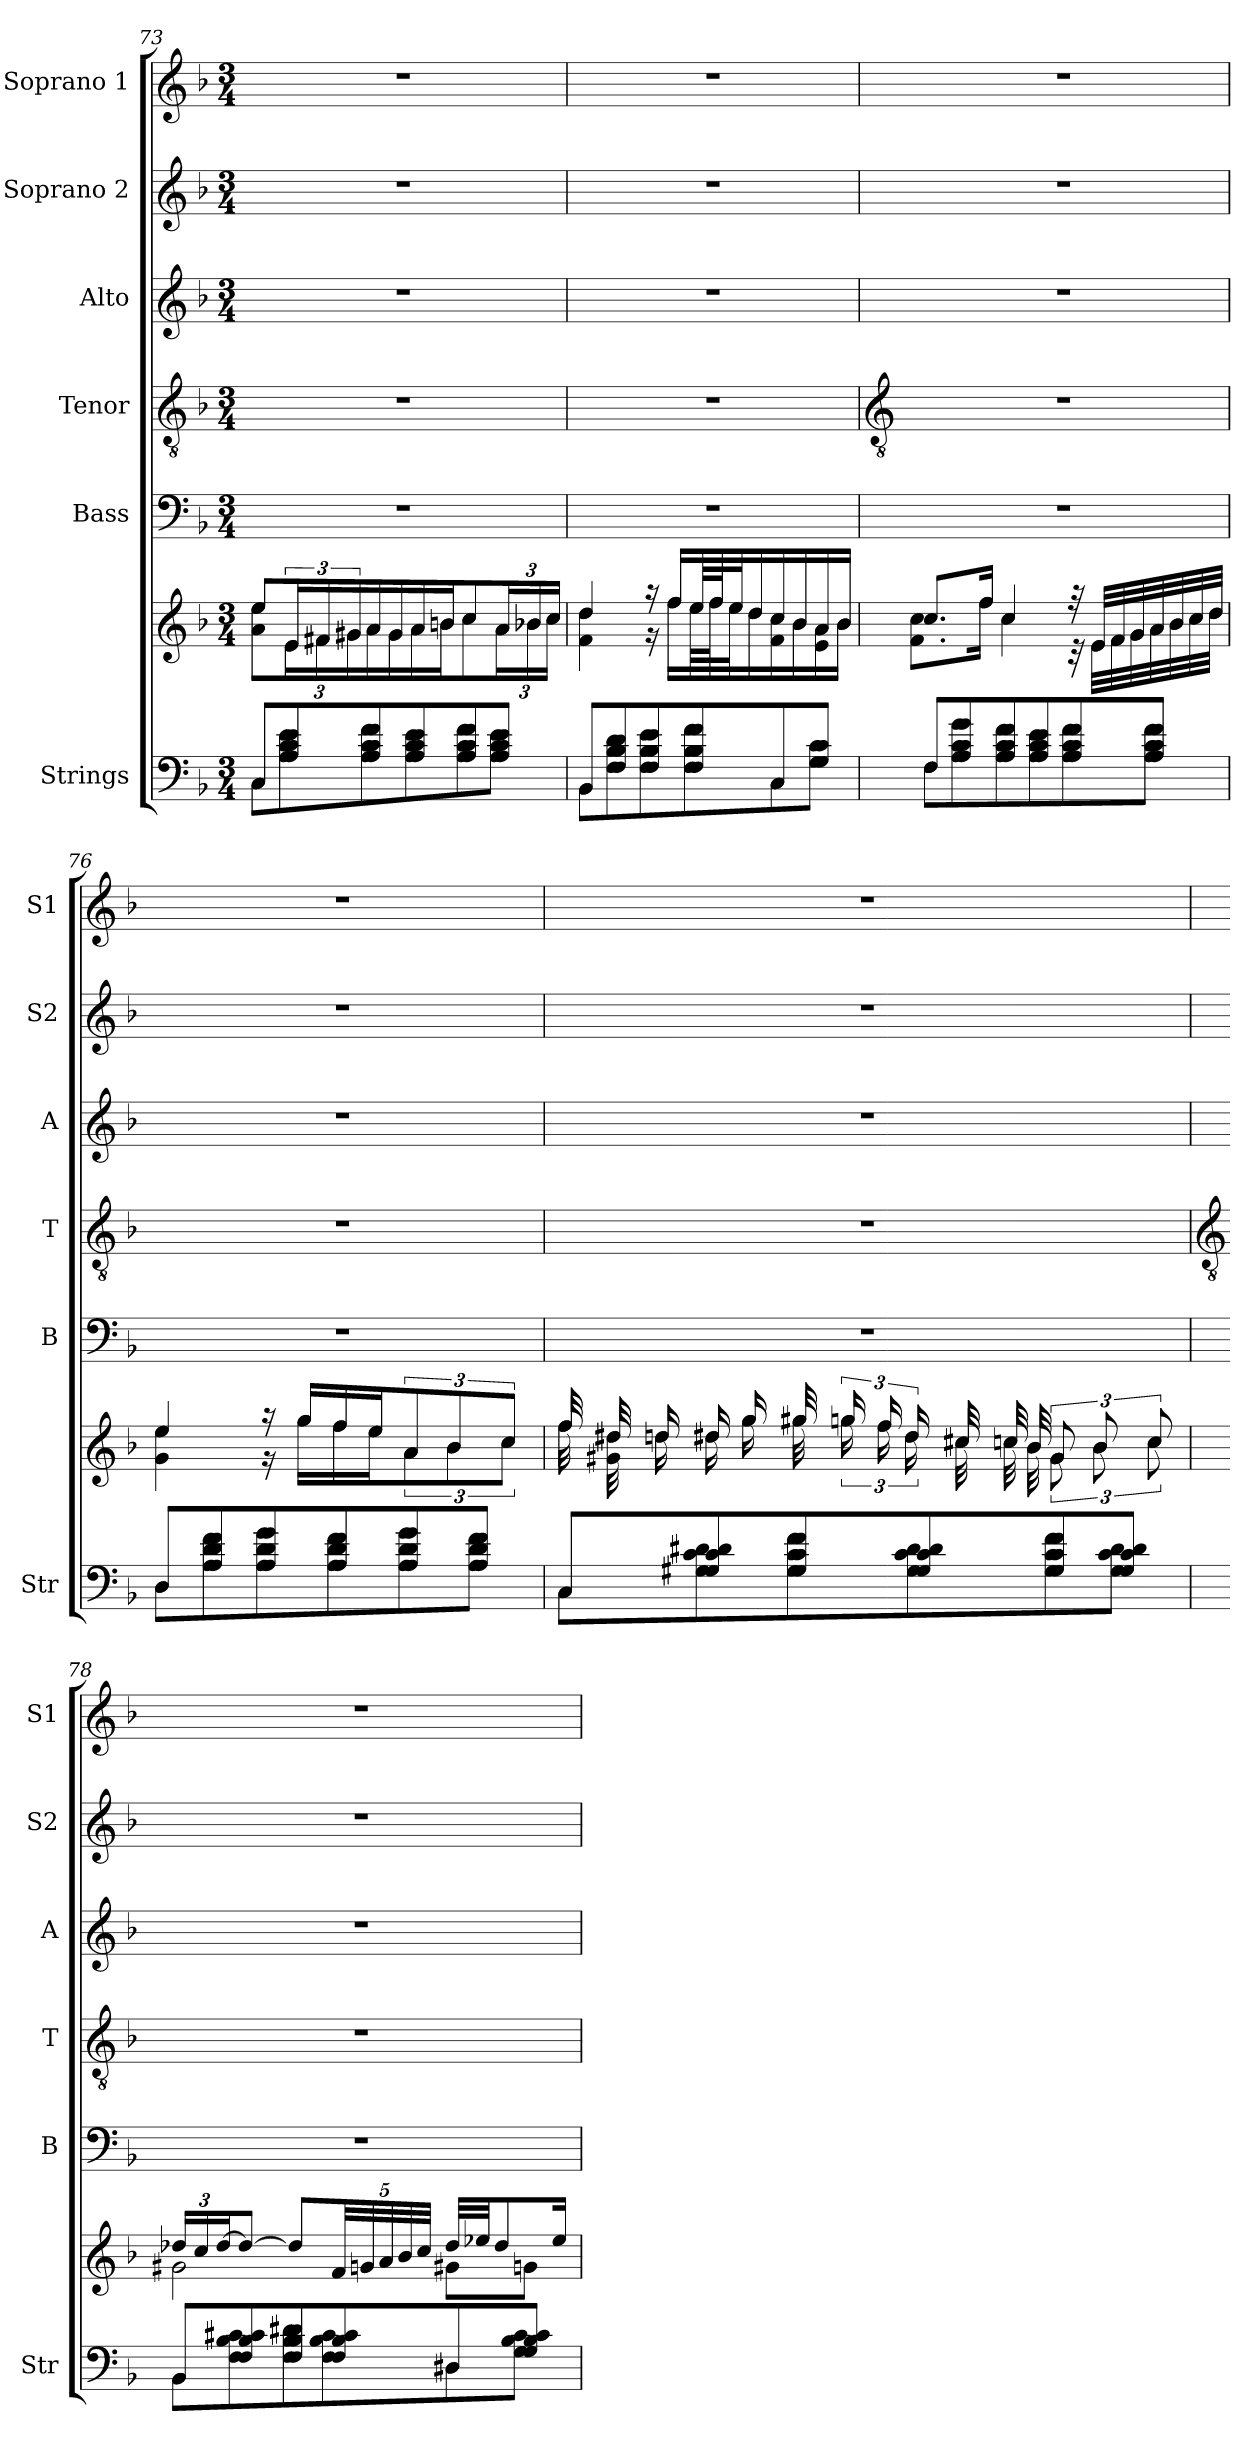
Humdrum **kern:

**kern	**kern	**kern	**kern	**kern	**kern	**kern
*part6	*part6	*part5	*part4	*part3	*part2	*part1
*staff7	*staff6	*staff5	*staff4	*staff3	*staff2	*staff1
*I"Strings	*	*I"Bass	*I"Tenor	*I"Alto	*I"Soprano 2	*I"Soprano 1
*I'Str	*	*I'B	*I'T	*I'A	*I'S2	*I'S1
*clefF4	*clefG2	*clefF4	*clefGv2	*clefG2	*clefG2	*clefG2
*k[b-]	*k[b-]	*k[b-]	*k[b-]	*k[b-]	*k[b-]	*k[b-]
*F:	*F:	*F:	*F:	*F:	*F:	*F:
*M3/4	*M3/4	*M3/4	*M3/4	*M3/4	*M3/4	*M3/4
=73	=73	=73	=73	=73	=73	=73
*^	*^	*	*	*	*	*
8C/L	8C\L	8ee/L	8a\ 8ee\L	2.r	2.r	2.r	2.r	2.r
8A/ 8c/ 8e/	8A\ 8c\ 8e\	24e/L	24e\L	.	.	.	.	.
.	.	24f#X/	24f#\	.	.	.	.	.
.	.	24g#X/	24g#\	.	.	.	.	.
8A/ 8c/ 8f/	8A\ 8c\ 8f\	16a/	16a\	.	.	.	.	.
.	.	16g#/	16g#\	.	.	.	.	.
8A/ 8c/ 8e/	8A\ 8c\ 8e\	16a/	16a\	.	.	.	.	.
.	.	16bn/J	16b\J	.	.	.	.	.
8A/ 8c/ 8f/	8A\ 8c\ 8f\	8cc/	8cc\	.	.	.	.	.
*	*	*Xbrackettup	*	*	*	*	*	*
8A/ 8c/ 8e/J	8A\ 8c\ 8e\J	24a/L	24a\L	.	.	.	.	.
.	.	24b-X/	24b-\	.	.	.	.	.
.	.	24cc/JJ	24cc\JJ	.	.	.	.	.
!!LO:PB:g=z
=74	=74	=74	=74	=74	=74	=74	=74	=74
8BB-/L	8BB-\L	4dd/	4f\ 4dd\	2.r	2.r	2.r	2.r	2.r
8F/ 8B-/ 8d/	8F\ 8B-\ 8d\	.	.	.	.	.	.	.
8F/ 8B-/ 8e/	8F\ 8B-\ 8e\	16r	16r	.	.	.	.	.
.	.	16ff/LL	16ff\LL	.	.	.	.	.
8F/ 8B-/ 8f/	8F\ 8B-\ 8f\	64ee/LL	64ee\LL	.	.	.	.	.
.	.	64ff/J	64ff\J	.	.	.	.	.
.	.	32ee/J	32ee\J	.	.	.	.	.
.	.	16dd/	16dd\	.	.	.	.	.
8C/	8C\	16cc/	16f\ 16cc\	.	.	.	.	.
.	.	16b-/	16b-\	.	.	.	.	.
8G/ 8c/J	8G\ 8c\J	16a/	16e\ 16a\	.	.	.	.	.
.	.	16b-/JJ	16b-\JJ	.	.	.	.	.
=75	=75	=75	=75	=75	=75	=75	=75	=75
*	*	*	*	*	*clefGv2	*	*	*
8F/L	8F\L	8.cc/L	8.f\ 8.cc\L	2.r	2.r	2.r	2.r	2.r
8A/ 8c/ 8g/	8A\ 8c\ 8g\	.	.	.	.	.	.	.
.	.	16ff/Jk	16ff\Jk	.	.	.	.	.
8A/ 8c/ 8f/	8A\ 8c\ 8f\	4cc/	4cc\	.	.	.	.	.
8A/ 8c/ 8e/	8A\ 8c\ 8e\	.	.	.	.	.	.	.
8A/ 8c/ 8f/	8A\ 8c\ 8f\	32r	32r	.	.	.	.	.
.	.	32e/LLL	32e\LLL	.	.	.	.	.
.	.	32f/	32f\	.	.	.	.	.
.	.	32g/	32g\	.	.	.	.	.
8A/ 8c/ 8f/J	8A\ 8c\ 8f\J	32a/	32a\	.	.	.	.	.
.	.	32b-/	32b-\	.	.	.	.	.
.	.	32cc/	32cc\	.	.	.	.	.
.	.	32dd/JJJ	32dd\JJJ	.	.	.	.	.
!!LO:LB:g=z
=76	=76	=76	=76	=76	=76	=76	=76	=76
8D/L	8D\L	4ee/	4g\ 4ee\	2.r	2.r	2.r	2.r	2.r
8A/ 8d/ 8f/	8A\ 8d\ 8f\	.	.	.	.	.	.	.
8A/ 8d/ 8g/	8A\ 8d\ 8g\	16r	16r	.	.	.	.	.
.	.	16gg/LL	16gg\LL	.	.	.	.	.
8A/ 8d/ 8f/	8A\ 8d\ 8f\	16ff/	16ff\	.	.	.	.	.
.	.	16ee/J	16ee\J	.	.	.	.	.
*	*	*brackettup	*	*	*	*	*	*
8A/ 8d/ 8g/	8A\ 8d\ 8g\	12a/	12a\	.	.	.	.	.
.	.	12b-/	12b-\	.	.	.	.	.
8A/ 8d/ 8f/J	8A\ 8d\ 8f\J	.	.	.	.	.	.	.
.	.	12cc/J	12cc\J	.	.	.	.	.
=77	=77	=77	=77	=77	=77	=77	=77	=77
8C/L	8C\L	32ff/LLL	32ff\LLL	2.r	2.r	2.r	2.r	2.r
.	.	32dd#X/J	32g#X\ 32dd#\J	.	.	.	.	.
.	.	16ddn/	16dd\	.	.	.	.	.
8G#X/ 8c/ 8d#X/	8G#\ 8c\ 8d#\	16dd#X/	16dd#\	.	.	.	.	.
.	.	16gg/	16gg\	.	.	.	.	.
8G#/ 8c/ 8f/	8G#\ 8c\ 8f\	32gg#X/L	32gg#\L	.	.	.	.	.
.	.	24ggn/	24gg\	.	.	.	.	.
.	.	24ff/	24ff\	.	.	.	.	.
.	.	24dd#/	24dd#\	.	.	.	.	.
8G#/ 8c/ 8d#/	8G#\ 8c\ 8d#\	.	.	.	.	.	.	.
.	.	32cc#X/L	32cc#\L	.	.	.	.	.
.	.	32ccn/	32cc\	.	.	.	.	.
.	.	32b-/JJ	32b-\JJ	.	.	.	.	.
8G#/ 8c/ 8f/	8G#\ 8c\ 8f\	12g#/	12g#\	.	.	.	.	.
.	.	12b-/	12b-\	.	.	.	.	.
8G#/ 8c/ 8d#/J	8G#\ 8c\ 8d#\J	.	.	.	.	.	.	.
.	.	12cc/J	12cc\J	.	.	.	.	.
!!LO:LB:g=z
=78	=78	=78	=78	=78	=78	=78	=78	=78
*	*	*	*	*	*clefGv2	*	*	*
*	*	*Xbrackettup	*	*	*	*	*	*
8BB-/L	8BB-\L	24dd-X/LL	2g#X\	2.r	2.r	2.r	2.r	2.r
.	.	24cc/	.	.	.	.	.	.
.	.	[24dd-/J	.	.	.	.	.	.
8F/ 8B-/ 8c#X/	8F\ 8B-\ 8c#\	8dd-/J_	.	.	.	.	.	.
8F/ 8B-/ 8d#X/	8F\ 8B-\ 8d#\	8dd-/L]	.	.	.	.	.	.
8F/ 8B-/ 8c#/	8F\ 8B-\ 8c#\	40f/LL	.	.	.	.	.	.
.	.	40gn/	.	.	.	.	.	.
.	.	40a/	.	.	.	.	.	.
.	.	40b-/	.	.	.	.	.	.
.	.	40cc/JJJ	.	.	.	.	.	.
8D#X/	8D#\	32dd-/LLL	8g#X\L	.	.	.	.	.
.	.	32ee-X/JJ	.	.	.	.	.	.
.	.	8dd-/	.	.	.	.	.	.
8G/ 8B-/ 8c#/J	8G\ 8B-\ 8c#\J	.	8gn\J	.	.	.	.	.
.	.	16ee-/Jk	.	.	.	.	.	.
*v	*v	*	*	*	*	*	*	*
*	*v	*v	*	*	*	*	*
=	=	=	=	=	=	=
*-	*-	*-	*-	*-	*-	*-
